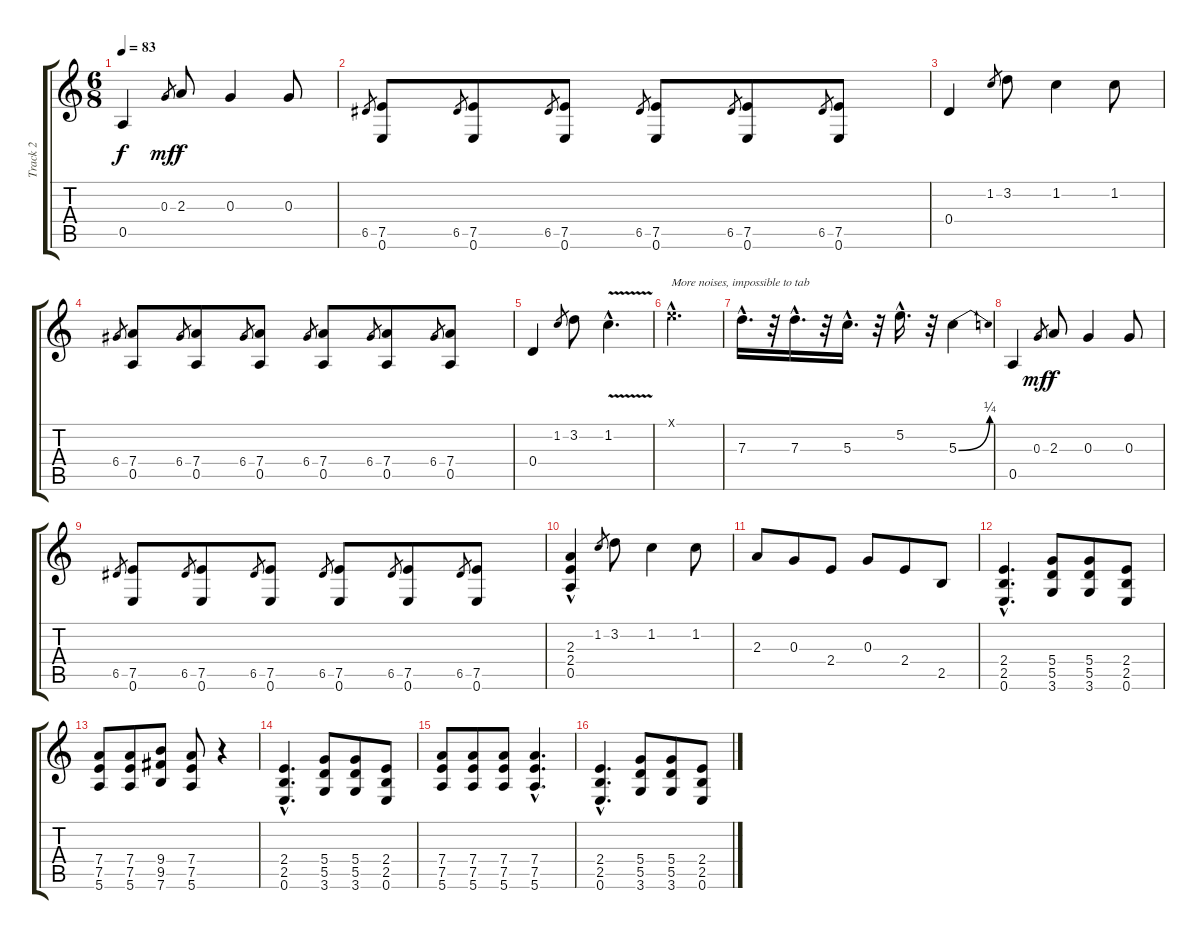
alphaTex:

\track ("Track 2" "Track 2") {instrument distortionguitar}
\staff {score tabs}
\tuning (E4 B3 G3 D3 A2 E2) {hide}
\ts (6 8)
\tempo 83
\clef g2
\ks c
0.5.4{dy f} 0.3.8{gr dy mf} 2.3.8{dy f} 0.3.4 0.3.8 |
6.5.8{gr} (7.5 0.6).8 6.5.8{gr} (7.5 0.6).8 6.5.8{gr} (7.5 0.6).8 6.5.8{gr} (7.5 0.6).8 6.5.8{gr} (7.5 0.6).8 6.5.8{gr} (7.5 0.6).8 |
0.4.4 1.2.8{gr} 3.2.8 1.2.4 1.2.8 |
6.4.8{gr} (7.4 0.5).8 6.4.8{gr} (7.4 0.5).8 6.4.8{gr} (7.4 0.5).8 6.4.8{gr} (7.4 0.5).8 6.4.8{gr} (7.4 0.5).8 6.4.8{gr} (7.4 0.5).8 |
0.4.4 1.2.8{gr} 3.2.8 1.2{v hac}.4{d} |
0.1{hac x}.2{d txt "More noises, impossible to tab"} |
7.3{hac}.16{d} r.32 7.3{hac}.16{d} r.32 5.3{hac}.16{d} r.32 5.2{hac}.16{d} r.32 5.3{be (bend 0 0 60 1)}.4 |
0.5.4 0.3.8{gr dy mf} 2.3.8{dy f} 0.3.4 0.3.8 |
6.5.8{gr} (7.5 0.6).8 6.5.8{gr} (7.5 0.6).8 6.5.8{gr} (7.5 0.6).8 6.5.8{gr} (7.5 0.6).8 6.5.8{gr} (7.5 0.6).8 6.5.8{gr} (7.5 0.6).8 |
(2.3{hac} 2.4 0.5).4 1.2.8{gr} 3.2.8 1.2.4 1.2.8 |
2.3.8 0.3.8 2.4.8 0.3.8 2.4.8 2.5.8 |
(2.4{hac} 2.5{hac} 0.6{hac}).4{d} (5.4 5.5 3.6).8 (5.4 5.5 3.6).8 (2.4 2.5 0.6).8 |
(7.4 7.5 5.6).8 (7.4 7.5 5.6).8 (9.4 9.5 7.6).8 (7.4 7.5 5.6).8 r.4 |
(2.4{hac} 2.5{hac} 0.6{hac}).4{d} (5.4 5.5 3.6).8 (5.4 5.5 3.6).8 (2.4 2.5 0.6).8 |
(7.4 7.5 5.6).8 (7.4 7.5 5.6).8 (7.4 7.5 5.6).8 (7.4{hac} 7.5{hac} 5.6{hac}).4{d} |
(2.4{hac} 2.5{hac} 0.6{hac}).4{d} (5.4 5.5 3.6).8 (5.4 5.5 3.6).8 (2.4 2.5 0.6).8
